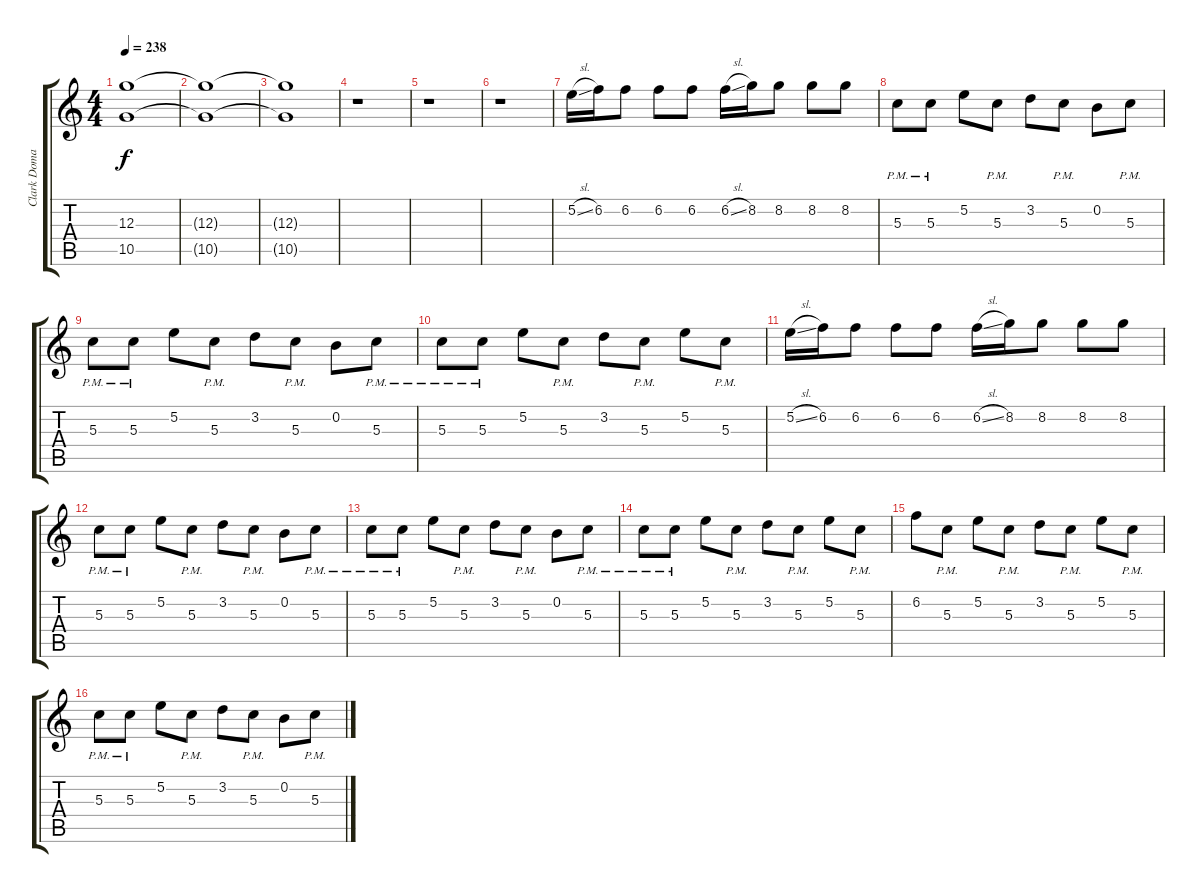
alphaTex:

\track ("Clark Domae" "Clark Doma") {instrument electricguitarclean}
\staff {score tabs}
\tuning (E4 B3 G3 D3 A2 E2) {hide}
\ts (4 4)
\tempo 238
\clef g2
\ks c
(12.3{t} 10.5{t}).1{dy f} |
(12.3{t} 10.5{t}).1 |
(12.3{t} 10.5{t}).1 |
r.1 |
r.1 |
r.1 |
5.2{sl}.16{volume 14} 6.2.16 6.2.8 6.2.8 6.2.8 6.2{sl}.16 8.2.16 8.2.8 8.2.8 8.2.8 |
5.3{pm}.8 5.3{pm}.8 5.2.8 5.3{pm}.8 3.2.8 5.3{pm}.8 0.2.8 5.3{pm}.8 |
5.3{pm}.8 5.3{pm}.8 5.2.8 5.3{pm}.8 3.2.8 5.3{pm}.8 0.2.8 5.3{pm}.8 |
5.3{pm}.8 5.3{pm}.8 5.2.8 5.3{pm}.8 3.2.8 5.3{pm}.8 5.2.8 5.3{pm}.8 |
5.2{sl}.16 6.2.16 6.2.8 6.2.8 6.2.8 6.2{sl}.16 8.2.16 8.2.8 8.2.8 8.2.8 |
5.3{pm}.8 5.3{pm}.8 5.2.8 5.3{pm}.8 3.2.8 5.3{pm}.8 0.2.8 5.3{pm}.8 |
5.3{pm}.8 5.3{pm}.8 5.2.8 5.3{pm}.8 3.2.8 5.3{pm}.8 0.2.8 5.3{pm}.8 |
5.3{pm}.8 5.3{pm}.8 5.2.8 5.3{pm}.8 3.2.8 5.3{pm}.8 5.2.8 5.3{pm}.8 |
6.2.8 5.3{pm}.8 5.2.8 5.3{pm}.8 3.2.8 5.3{pm}.8 5.2.8 5.3{pm}.8 |
5.3{pm}.8 5.3{pm}.8 5.2.8 5.3{pm}.8 3.2.8 5.3{pm}.8 0.2.8 5.3{pm}.8
